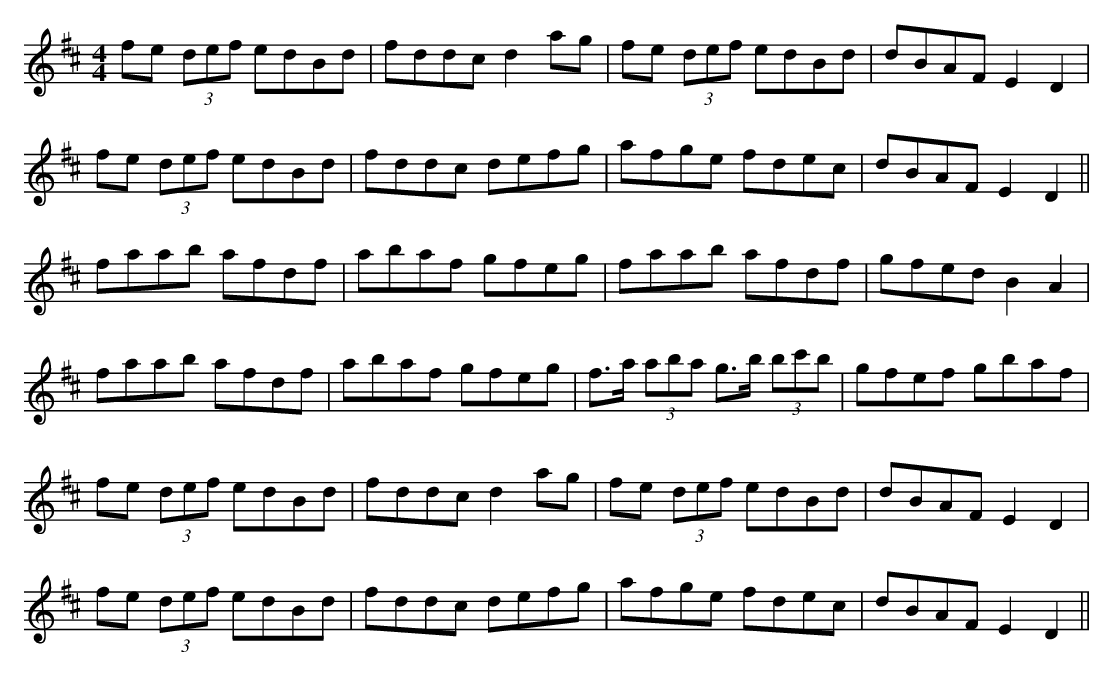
X:1
M:4/4
K:D
fe (3def edBd|fddc d2 ag|fe (3def edBd|dBAF E2 D2|
fe (3def edBd|fddc defg|afge fdec|dBAF E2 D2||
faab afdf|abaf gfeg|faab afdf|gfed B2 A2|
faab afdf|abaf gfeg|f>a (3aba g>b (3bc'b|gfef gbaf|
fe (3def edBd|fddc d2 ag|fe (3def edBd|dBAF E2 D2|
fe (3def edBd|fddc defg|afge fdec|dBAF E2 D2||
